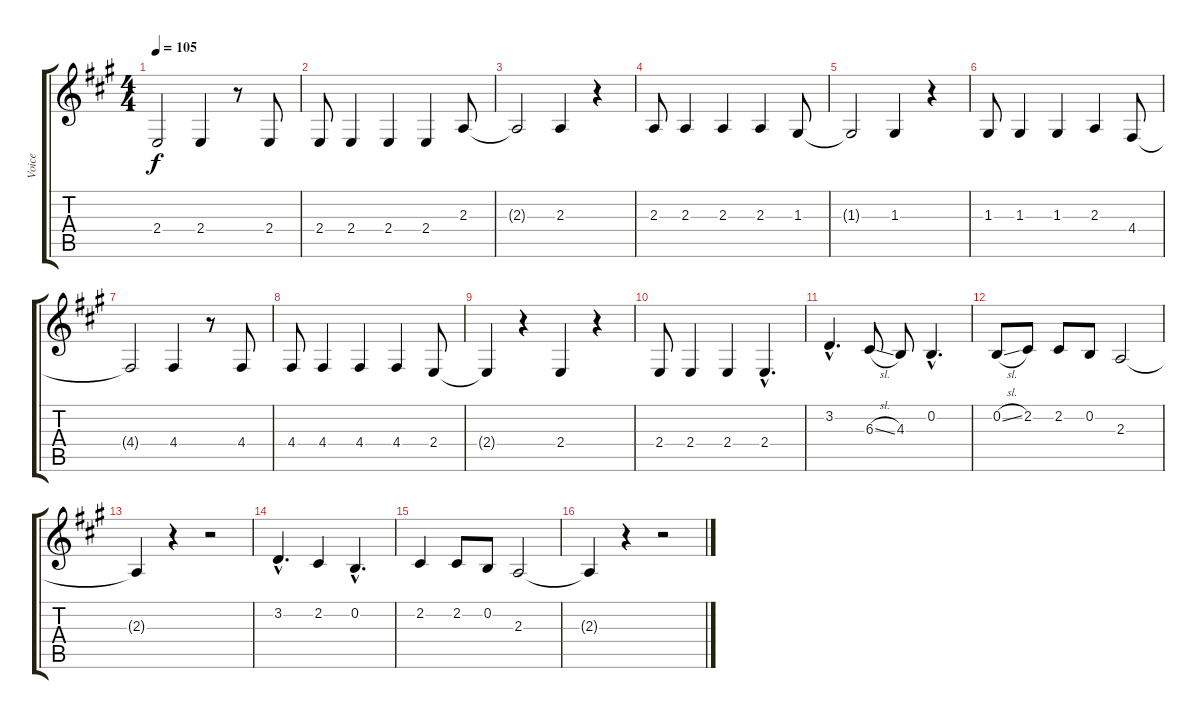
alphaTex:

\track ("Voice" "Voice") {instrument tangoaccordion}
\staff {score tabs}
\tuning (E4 B3 G3 D3 A2 E2) {hide}
\ts (4 4)
\tempo 105
\clef g2
\ks a
2.4{t}.2{dy f} 2.4.4 r.8 2.4.8 |
2.4.8 2.4.4 2.4.4 2.4.4 2.3.8 |
2.3{t}.2 2.3.4 r.4 |
2.3.8 2.3.4 2.3.4 2.3.4 1.3.8 |
1.3{t}.2 1.3.4 r.4 |
1.3.8 1.3.4 1.3.4 2.3.4 4.4.8 |
4.4{t}.2 4.4.4 r.8 4.4.8 |
4.4.8 4.4.4 4.4.4 4.4.4 2.4.8 |
2.4{t}.4 r.4 2.4.4 r.4 |
2.4.8 2.4.4 2.4.4 2.4{hac}.4{d} |
3.2{hac}.4{d} 6.3{sl}.8 4.3.8 0.2{hac}.4{d} |
0.2{sl}.8 2.2.8 2.2.8 0.2.8 2.3.2 |
2.3{t}.4 r.4 r.2 |
3.2{hac}.4{d} 2.2.4 0.2{hac}.4{d} |
2.2.4 2.2.8 0.2.8 2.3.2 |
2.3{t}.4 r.4 r.2
